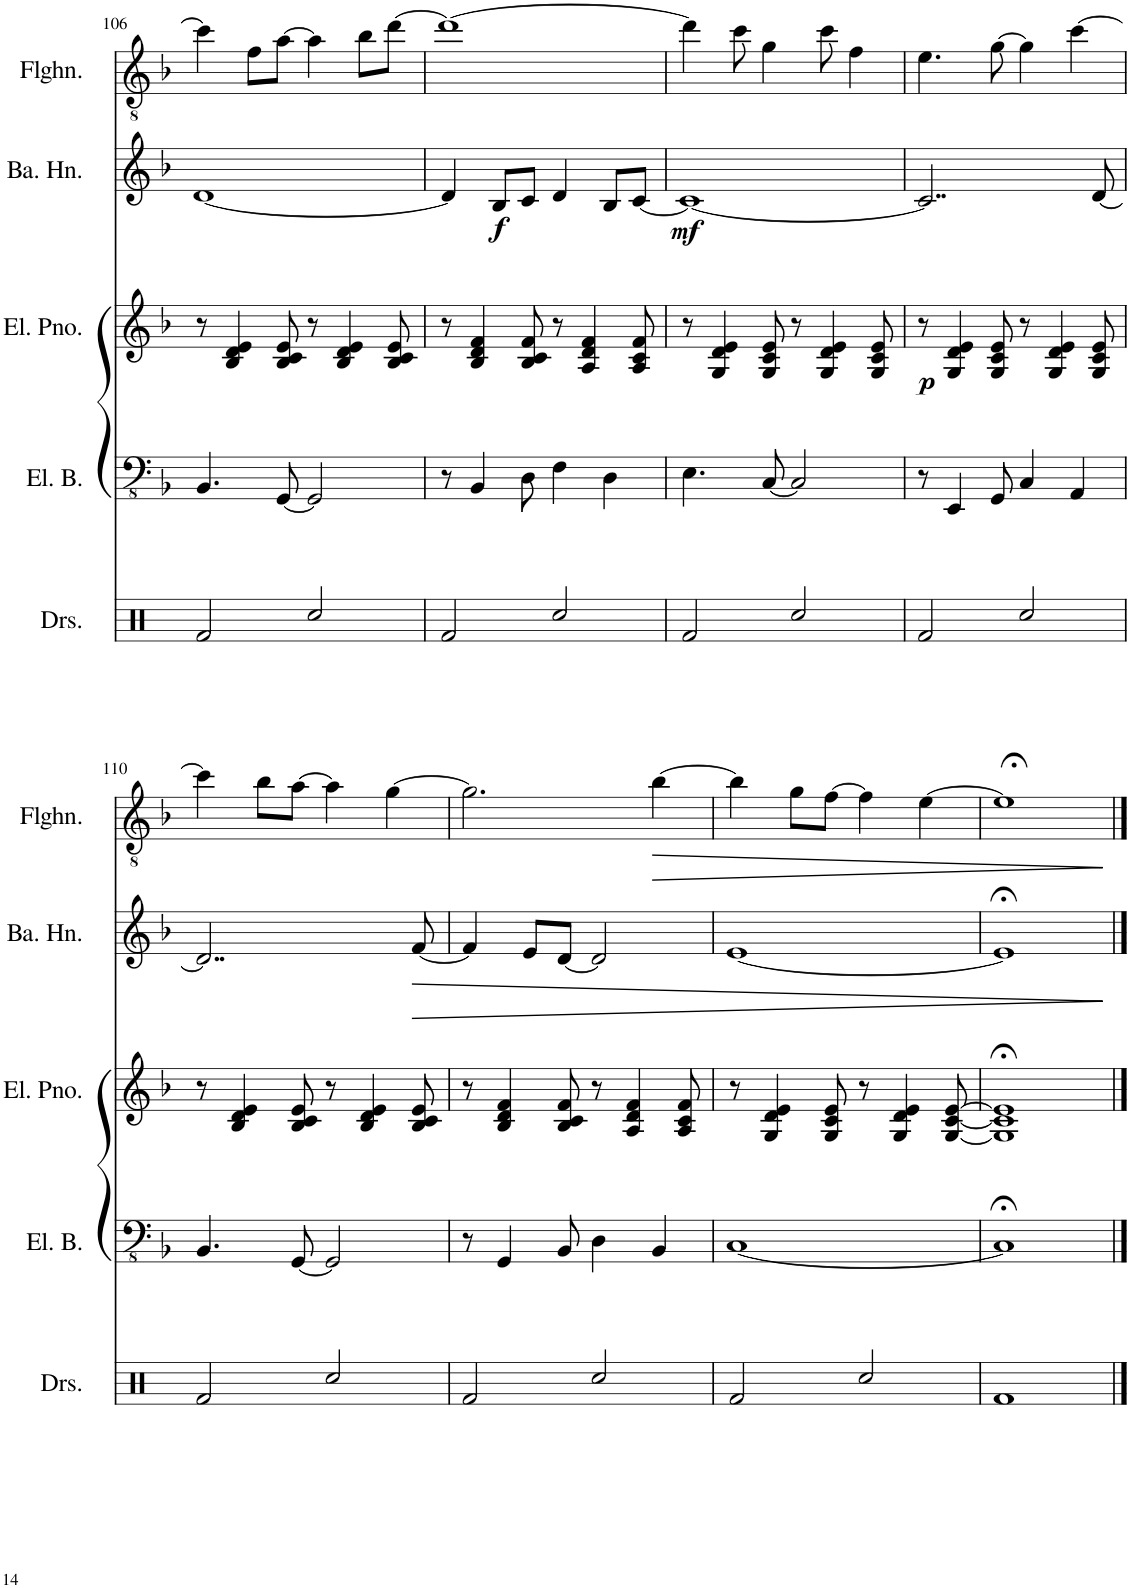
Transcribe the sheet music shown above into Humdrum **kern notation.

**kern	**kern	**kern	**dynam	**kern	**dynam	**kern	**dynam
*part5	*part4	*part3	*part3	*part2	*part2	*part1	*part1
*staff5	*staff4	*staff3	*staff3	*staff2	*staff2	*staff1	*staff1
*I"Drumset	*I"Electric Bass	*I"Electric Piano	*	*I"Basset Horn	*	*I"Flugelhorn	*
*I'Drs.	*I'El. B.	*I'El. Pno.	*	*I'Ba. Hn.	*	*I'Flghn.	*
!!LO:PB:g=z
*clefX	*clefFv4	*clefG2	*	*clefG2	*	*clefGv2	*
*	*	*	*	*ITrd1c2	*	*ITrd1c2	*
*k[]	*k[b-]	*k[b-]	*	*k[b-]	*	*k[b-]	*
*M4/4	*M4/4	*M4/4	*	*M4/4	*	*M4/4	*
=106	=106	=106	=106	=106	=106	=106	=106
2Rf/	4.BBB-/	8r	.	[1d	.	4cc\]	.
.	.	4B-/ 4d/ 4e/	.	.	.	.	.
.	.	.	.	.	.	8f\L	.
.	[8GGG/	8B-/ 8c/ 8e/	.	.	.	[8a\J	.
2Rcc/	2GGG/]	8r	.	.	.	4a\]	.
.	.	4B-/ 4d/ 4e/	.	.	.	.	.
.	.	.	.	.	.	8b-\L	.
.	.	8B-/ 8c/ 8e/	.	.	.	[8dd\J	.
=107	=107	=107	=107	=107	=107	=107	=107
2Rf/	8r	8r	.	4d/]	.	1dd_	.
.	4BBB-/	4B-/ 4d/ 4f/	.	.	.	.	.
!	!	!	!	!	!LO:DY:b	!	!
.	.	.	.	8B-/L	f	.	.
.	8DD\	8B-/ 8c/ 8f/	.	8c/J	.	.	.
2Rcc/	4FF\	8r	.	4d/	.	.	.
.	.	4A/ 4d/ 4f/	.	.	.	.	.
.	4DD\	.	.	8B-/L	.	.	.
.	.	8A/ 8c/ 8f/	.	[8c/J	.	.	.
=108	=108	=108	=108	=108	=108	=108	=108
!	!	!	!	!	!LO:DY:b	!	!
2Rf/	4.EE\	8r	.	1c_	mf	4dd\]	.
.	.	4G/ 4d/ 4e/	.	.	.	.	.
.	.	.	.	.	.	8cc\	.
.	[8CC/	8G/ 8c/ 8e/	.	.	.	4g\	.
2Rcc/	2CC/]	8r	.	.	.	.	.
.	.	4G/ 4d/ 4e/	.	.	.	8cc\	.
.	.	.	.	.	.	4f\	.
.	.	8G/ 8c/ 8e/	.	.	.	.	.
=109	=109	=109	=109	=109	=109	=109	=109
!	!	!	!LO:DY:b	!	!	!	!
2Rf/	8r	8r	p	2..c/]	.	4.e\	.
.	4EEE/	4G/ 4d/ 4e/	.	.	.	.	.
.	8GGG/	8G/ 8c/ 8e/	.	.	.	[8g\	.
2Rcc/	4CC/	8r	.	.	.	4g\]	.
.	.	4G/ 4d/ 4e/	.	.	.	.	.
.	4AAA/	.	.	.	.	[4cc\	.
.	.	8G/ 8c/ 8e/	.	[8d/	.	.	.
!!LO:LB:g=z
=110	=110	=110	=110	=110	=110	=110	=110
2Rf/	4.BBB-/	8r	.	2..d/]	.	4cc\]	.
.	.	4B-/ 4d/ 4e/	.	.	.	.	.
.	.	.	.	.	.	8b-\L	.
.	[8GGG/	8B-/ 8c/ 8e/	.	.	.	[8a\J	.
2Rcc/	2GGG/]	8r	.	.	.	4a\]	.
.	.	4B-/ 4d/ 4e/	.	.	.	.	.
.	.	.	.	.	.	[4g\	.
!	!	!	!	!	!LO:HP:b	!	!
.	.	8B-/ 8c/ 8e/	.	[8f/	>	.	.
=111	=111	=111	=111	=111	=111	=111	=111
2Rf/	8r	8r	.	4f/]	.	2.g\]	.
.	4GGG/	4B-/ 4d/ 4f/	.	.	.	.	.
.	.	.	.	8e/L	.	.	.
.	8BBB-/	8B-/ 8c/ 8f/	.	[8d/J	.	.	.
2Rcc/	4DD\	8r	.	2d/]	.	.	.
.	.	4A/ 4d/ 4f/	.	.	.	.	.
!	!	!	!	!	!	!	!LO:HP:b
.	4BBB-/	.	.	.	.	[4b-\	>
.	.	8A/ 8c/ 8f/	.	.	.	.	.
=112	=112	=112	=112	=112	=112	=112	=112
2Rf/	[1CC	8r	.	[1e	.	4b-\]	.
.	.	4G/ 4d/ 4e/	.	.	.	.	.
.	.	.	.	.	.	8g\L	.
.	.	8G/ 8c/ 8e/	.	.	.	[8f\J	.
2Rcc/	.	8r	.	.	.	4f\]	.
.	.	4G/ 4d/ 4e/	.	.	.	.	.
.	.	.	.	.	.	[4e\	.
.	.	[8G/ [8c/ [8e/	.	.	.	.	.
=113	=113	=113	=113	=113	=113	=113	=113
1Rf	1CC;<]	1G];< 1c];< 1e];<	.	1e;<]	.	1e;<]	.
.	.	.	.	.	]	.	]
==	==	==	==	==	==	==	==
*-	*-	*-	*-	*-	*-	*-	*-
